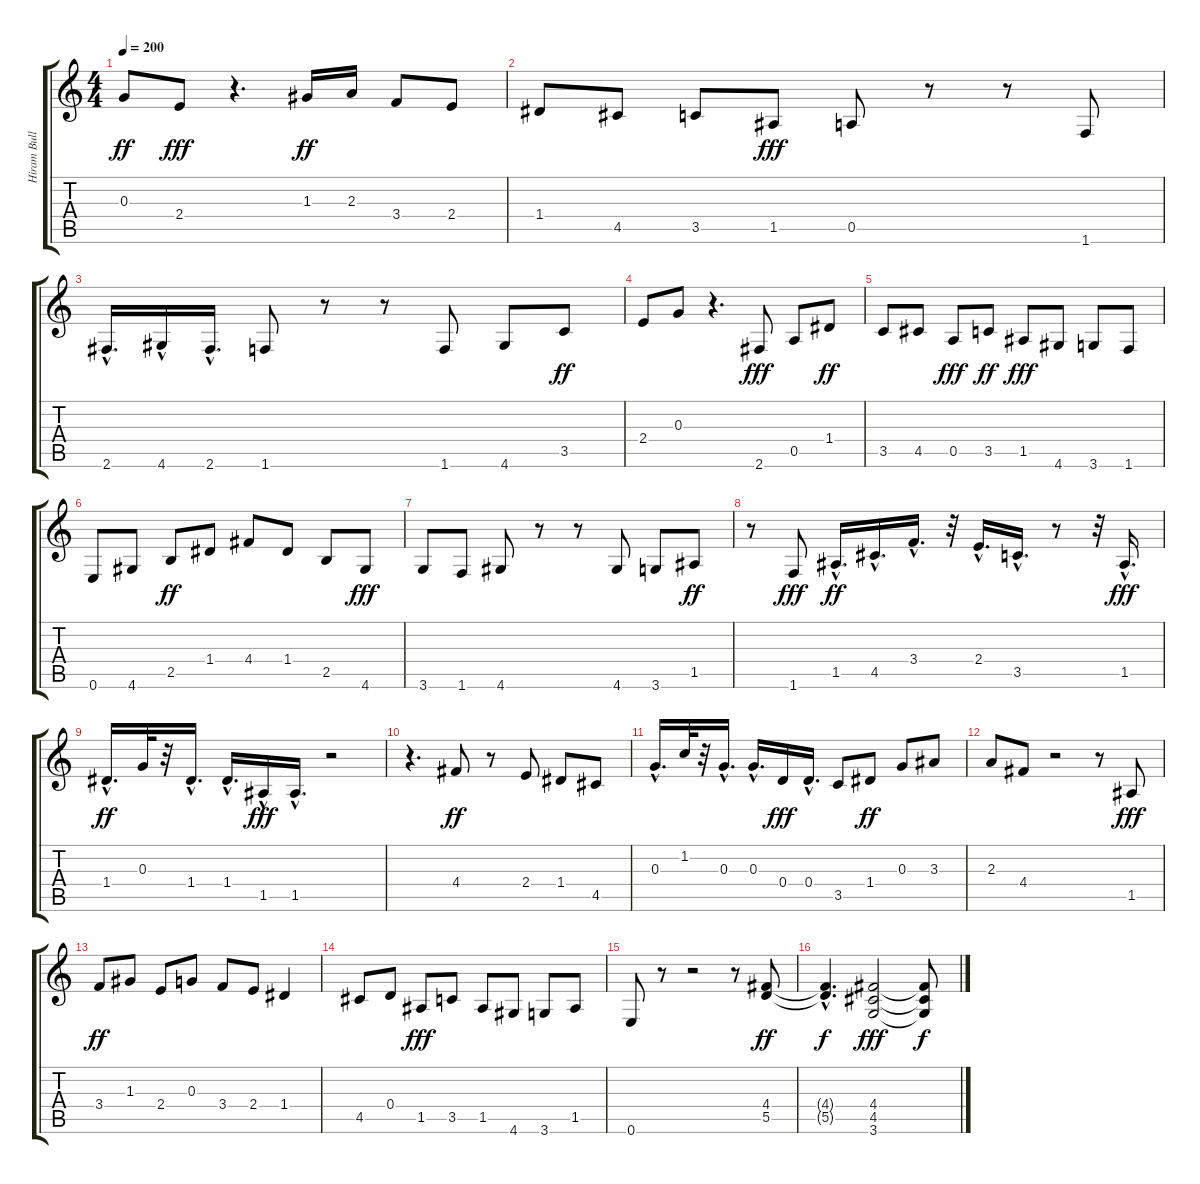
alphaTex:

\track ("Hiram Bullock" "Hiram Bull") {instrument electricguitarjazz}
\staff {score tabs}
\tuning (E4 B3 G3 D3 A2 E2) {hide}
\ts (4 4)
\tempo 200
\clef g2
\ks c
0.3.8{dy ff} 2.4.8{dy fff} r.4{d} 1.3.16{dy ff} 2.3.16 3.4.8 2.4.8 |
1.4.8 4.5.8 3.5.8 1.5.8{dy fff} 0.5.8 r.8 r.8 1.6.8 |
2.6{hac}.16{d} 4.6{hac}.16 2.6{hac}.16{d} 1.6.8 r.8 r.8 1.6.8 4.6.8 3.5.8{dy ff} |
2.4.8 0.3.8 r.4{d} 2.6.8{dy fff} 0.5.8 1.4.8{dy ff} |
3.5.8 4.5.8 0.5.8{dy fff} 3.5.8{dy ff} 1.5.8{dy fff} 4.6.8 3.6.8 1.6.8 |
0.6.8 4.6.8 2.5.8{dy ff} 1.4.8 4.4.8 1.4.8 2.5.8 4.6.8{dy fff} |
3.6.8 1.6.8 4.6.8 r.8 r.8 4.6.8 3.6.8 1.5.8{dy ff} |
r.8 1.6.8{dy fff} 1.5{hac}.16{d dy ff} 4.5{hac}.16{d} 3.4{hac}.16{d} r.32 2.4{hac}.16{d} 3.5{hac}.16{d} r.8 r.32 1.5{hac}.16{d dy fff} |
1.4{hac}.16{d dy ff} 0.3.32 r.32 1.4{hac}.16{d} 1.4{hac}.16{d} 1.5{hac}.16{dy fff} 1.5{hac}.16{d} r.2 |
r.4{d} 4.4.8{dy ff} r.8 2.4.8 1.4.8 4.5.8 |
0.3{hac}.16{d} 1.2.32 r.32 0.3{hac}.16{d} 0.3{hac}.16{d} 0.4.16{dy fff} 0.4{hac}.16{d} 3.5.8 1.4.8{dy ff} 0.3.8 3.3.8 |
2.3.8 4.4.8 r.2 r.8 1.5.8{dy fff} |
3.4.8{dy ff} 1.3.8 2.4.8 0.3.8 3.4.8 2.4.8 1.4.4 |
4.5.8 0.4.8 1.5.8{dy fff} 3.5.8 1.5.8 4.6.8 3.6.8 1.5.8 |
0.6.8 r.8 r.2 r.8 (4.4 5.5).8{dy ff} |
(4.4{hac t} 5.5{hac t}).4{d dy f} (4.4 4.5 3.6).2{dy fff} (4.4{t} 4.5{t} 3.6{t}).8{dy f}
